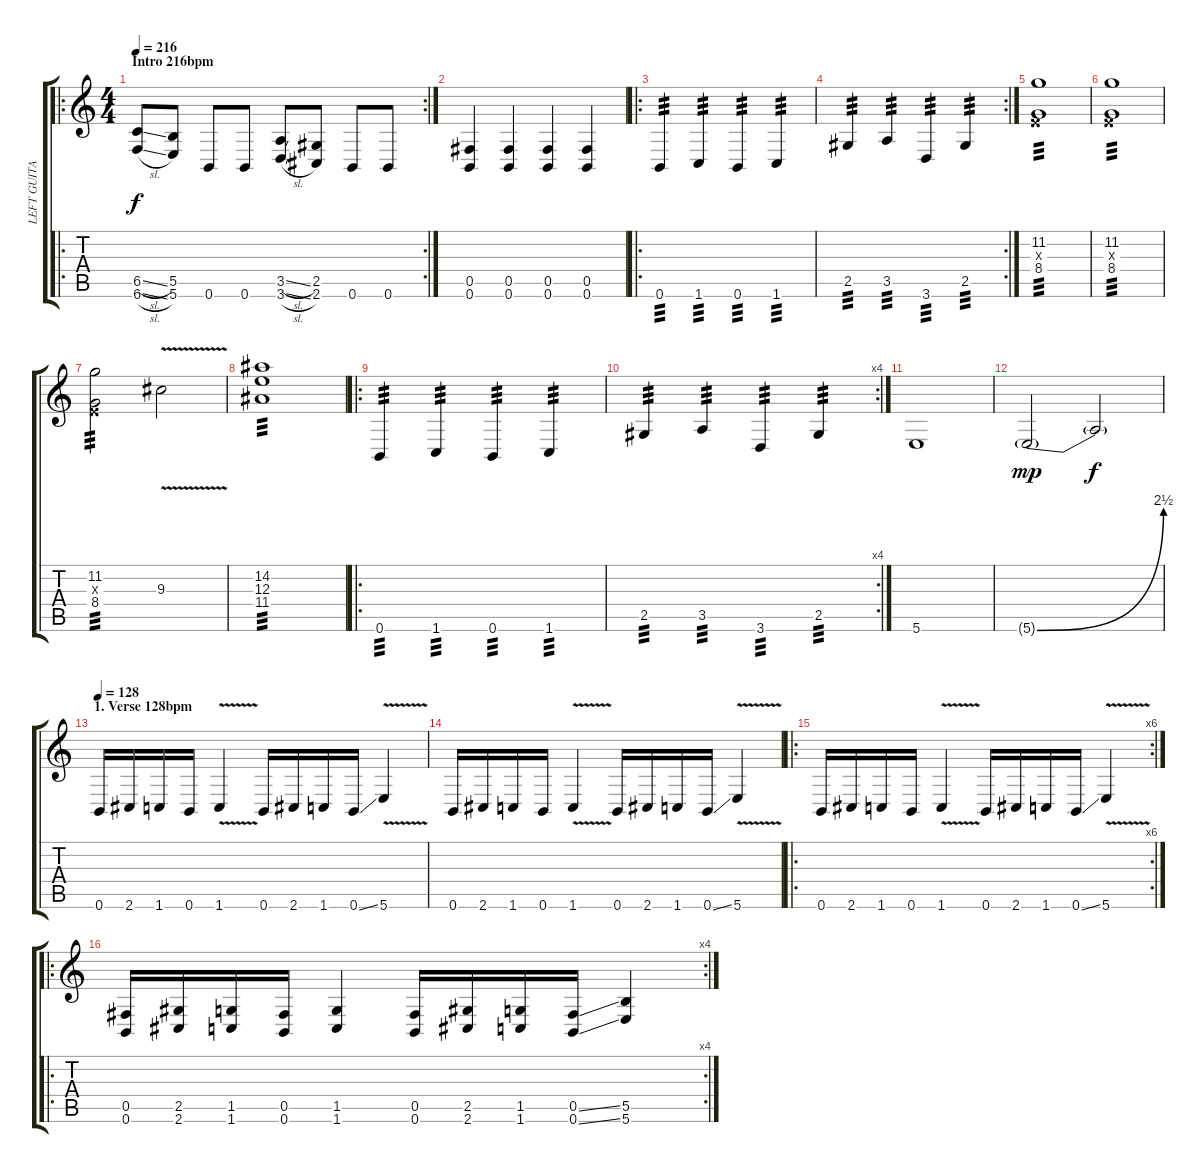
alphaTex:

\track ("LEFT GUITAR" "LEFT GUITA") {instrument distortionguitar}
\staff {score tabs}
\tuning (Db4 Ab3 E3 B2 Gb2 B1) {hide}
\ro
\rc 2
\ts (4 4)
\section ("" "Intro 216bpm")
\tempo 216
\clef g2
\ks c
(6.5{sl} 6.6{sl}).8{dy f instrument distortionguitar} (5.5 5.6).8 0.6.8 0.6.8 (3.5{sl} 3.6{sl}).8 (2.5 2.6).8 0.6.8 0.6.8 |
(0.5 0.6).4 (0.5 0.6).4 (0.5 0.6).4 (0.5 0.6).4 |
\ro
0.6.4{tp 3} 1.6.4{tp 3} 0.6.4{tp 3} 1.6.4{tp 3} |
\rc 2
2.5.4{tp 3} 3.5.4{tp 3} 3.6.4{tp 3} 2.5.4{tp 3} |
(11.2 0.3{x} 8.4).1{tp 3} |
(11.2 0.3{x} 8.4).1{tp 3} |
(11.2 0.3{x} 8.4).2{tp 3} 9.3{v}.2 |
(14.2 12.3 11.4).1{tp 3} |
\ro
0.6.4{tp 3} 1.6.4{tp 3} 0.6.4{tp 3} 1.6.4{tp 3} |
\rc 4
2.5.4{tp 3} 3.5.4{tp 3} 3.6.4{tp 3} 2.5.4{tp 3} |
5.6.1 |
5.6{be (bend 0 0 60 10) g}.2{dy mp} 5.6{t}.2{dy f} |
\section ("" "1. Verse 128bpm")
\tempo 128
0.6.16 2.6.16 1.6.16 0.6.16 1.6{v}.4 0.6.16 2.6.16 1.6.16 0.6{ss}.16 5.6{v}.4 |
0.6.16 2.6.16 1.6.16 0.6.16 1.6{v}.4 0.6.16 2.6.16 1.6.16 0.6{ss}.16 5.6{v}.4 |
\ro
\rc 6
0.6.16 2.6.16 1.6.16 0.6.16 1.6{v}.4 0.6.16 2.6.16 1.6.16 0.6{ss}.16 5.6{v}.4 |
\ro
\rc 4
(0.5 0.6).16 (2.5 2.6).16 (1.5 1.6).16 (0.5 0.6).16 (1.5 1.6).4 (0.5 0.6).16 (2.5 2.6).16 (1.5 1.6).16 (0.5{ss} 0.6{ss}).16 (5.5 5.6).4
